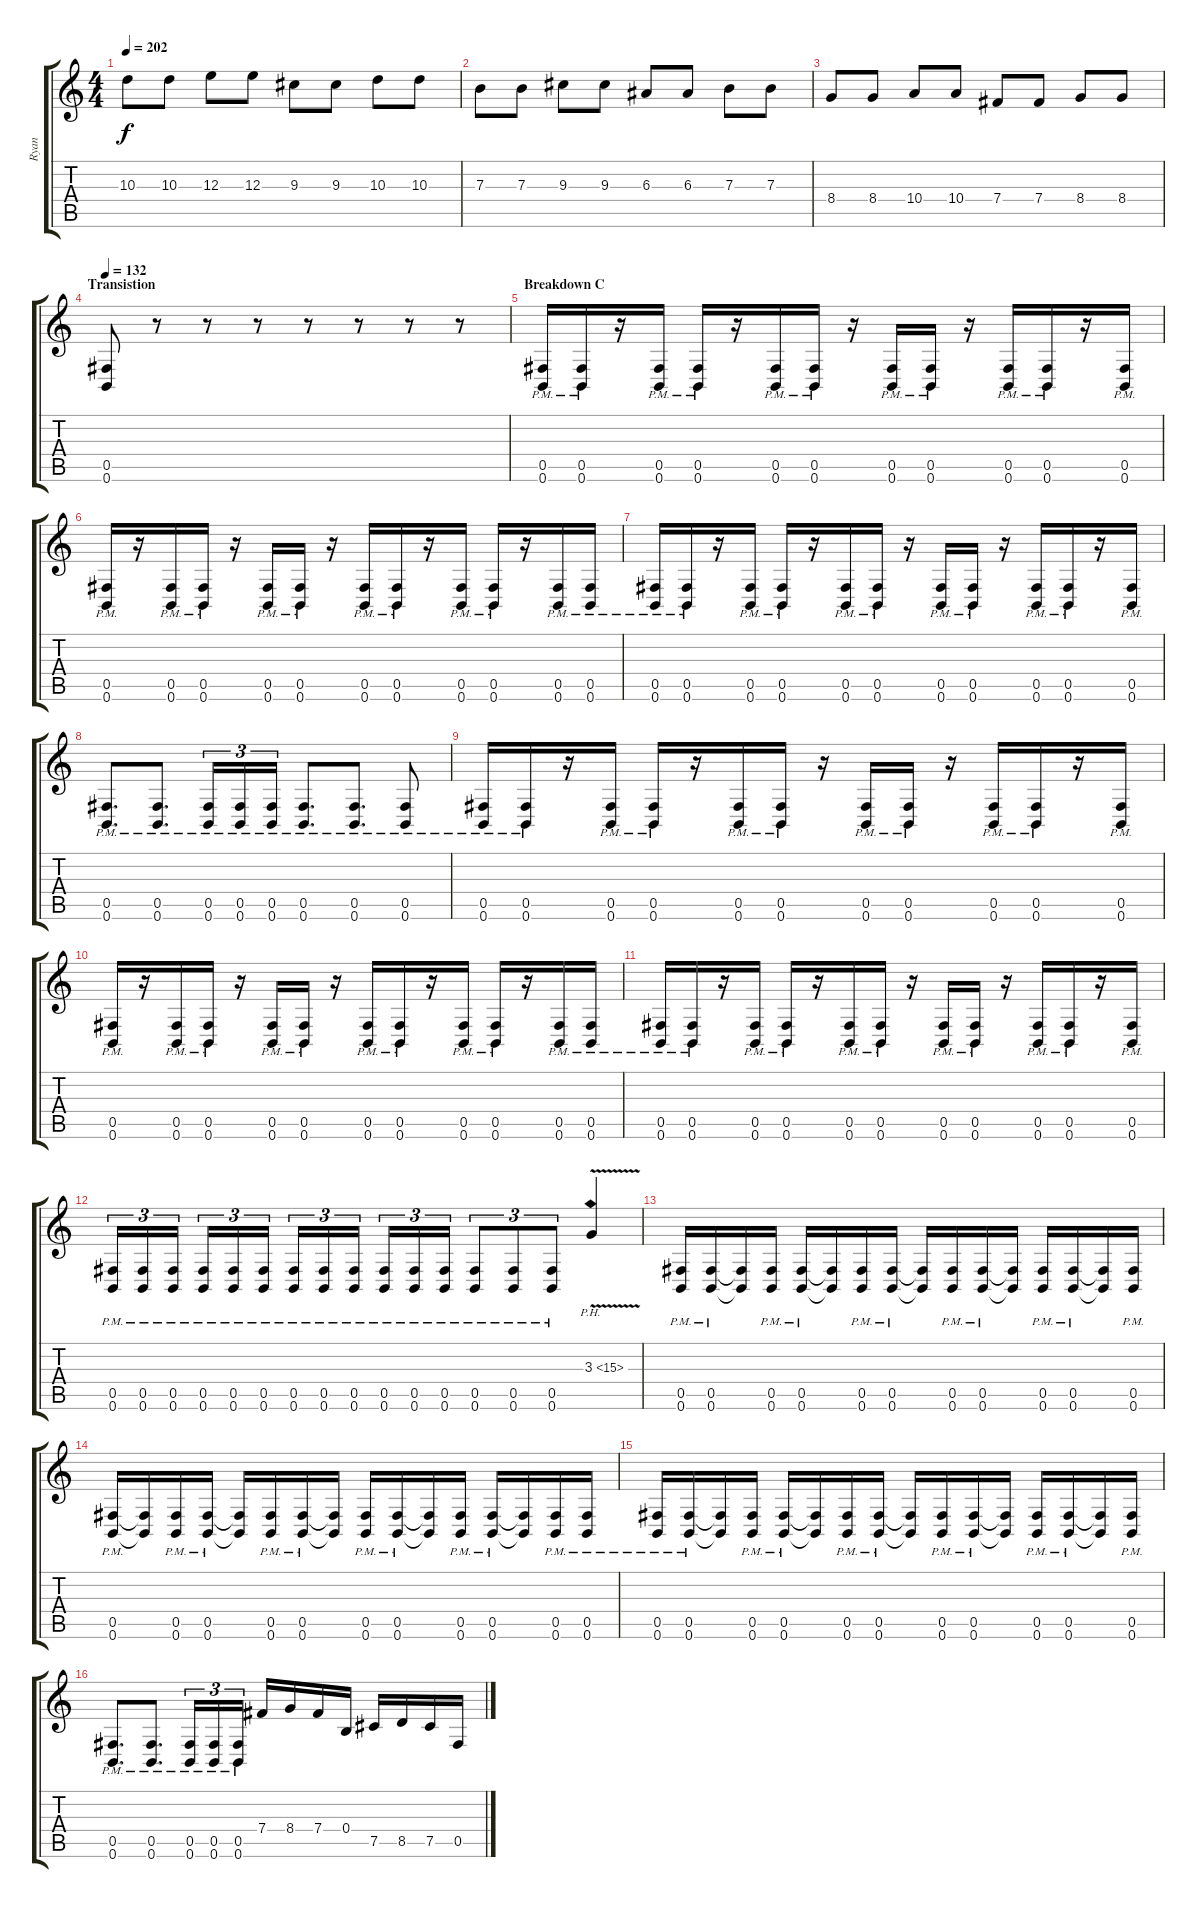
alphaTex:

\track ("Ryan" "Ryan") {instrument distortionguitar}
\staff {score tabs}
\tuning (Db4 Ab3 E3 B2 Gb2 B1) {hide}
\ts (4 4)
\tempo 202
\clef g2
\ks c
10.3.8{dy f} 10.3.8 12.3.8 12.3.8 9.3.8 9.3.8 10.3.8 10.3.8 |
7.3.8 7.3.8 9.3.8 9.3.8 6.3.8 6.3.8 7.3.8 7.3.8 |
8.4.8 8.4.8 10.4.8 10.4.8 7.4.8 7.4.8 8.4.8 8.4.8 |
\section ("" "Transistion ")
\tempo 132
(0.5 0.6).8 r.8 r.8 r.8 r.8 r.8 r.8 r.8 |
\section ("" "Breakdown C")
(0.5{pm} 0.6{pm}).16 (0.5{pm} 0.6{pm}).16 r.16 (0.5{pm} 0.6{pm}).16 (0.5{pm} 0.6{pm}).16 r.16 (0.5{pm} 0.6{pm}).16 (0.5{pm} 0.6{pm}).16 r.16 (0.5{pm} 0.6{pm}).16 (0.5{pm} 0.6{pm}).16 r.16 (0.5{pm} 0.6{pm}).16 (0.5{pm} 0.6{pm}).16 r.16 (0.5{pm} 0.6{pm}).16 |
(0.5{pm} 0.6{pm}).16 r.16 (0.5{pm} 0.6{pm}).16 (0.5{pm} 0.6{pm}).16 r.16 (0.5{pm} 0.6{pm}).16 (0.5{pm} 0.6{pm}).16 r.16 (0.5{pm} 0.6{pm}).16 (0.5{pm} 0.6{pm}).16 r.16 (0.5{pm} 0.6{pm}).16 (0.5{pm} 0.6{pm}).16 r.16 (0.5{pm} 0.6{pm}).16 (0.5{pm} 0.6{pm}).16 |
(0.5{pm} 0.6{pm}).16 (0.5{pm} 0.6{pm}).16 r.16 (0.5{pm} 0.6{pm}).16 (0.5{pm} 0.6{pm}).16 r.16 (0.5{pm} 0.6{pm}).16 (0.5{pm} 0.6{pm}).16 r.16 (0.5{pm} 0.6{pm}).16 (0.5{pm} 0.6{pm}).16 r.16 (0.5{pm} 0.6{pm}).16 (0.5{pm} 0.6{pm}).16 r.16 (0.5{pm} 0.6{pm}).16 |
(0.5{pm} 0.6{pm}).8{d} (0.5{pm} 0.6{pm}).8{d} (0.5{pm} 0.6{pm}).16{tu (3 2)} (0.5{pm} 0.6{pm}).16{tu (3 2)} (0.5{pm} 0.6{pm}).16{tu (3 2)} (0.5{pm} 0.6{pm}).8{d} (0.5{pm} 0.6{pm}).8{d} (0.5{pm} 0.6{pm}).8 |
(0.5{pm} 0.6{pm}).16 (0.5{pm} 0.6{pm}).16 r.16 (0.5{pm} 0.6{pm}).16 (0.5{pm} 0.6{pm}).16 r.16 (0.5{pm} 0.6{pm}).16 (0.5{pm} 0.6{pm}).16 r.16 (0.5{pm} 0.6{pm}).16 (0.5{pm} 0.6{pm}).16 r.16 (0.5{pm} 0.6{pm}).16 (0.5{pm} 0.6{pm}).16 r.16 (0.5{pm} 0.6{pm}).16 |
(0.5{pm} 0.6{pm}).16 r.16 (0.5{pm} 0.6{pm}).16 (0.5{pm} 0.6{pm}).16 r.16 (0.5{pm} 0.6{pm}).16 (0.5{pm} 0.6{pm}).16 r.16 (0.5{pm} 0.6{pm}).16 (0.5{pm} 0.6{pm}).16 r.16 (0.5{pm} 0.6{pm}).16 (0.5{pm} 0.6{pm}).16 r.16 (0.5{pm} 0.6{pm}).16 (0.5{pm} 0.6{pm}).16 |
(0.5{pm} 0.6{pm}).16 (0.5{pm} 0.6{pm}).16 r.16 (0.5{pm} 0.6{pm}).16 (0.5{pm} 0.6{pm}).16 r.16 (0.5{pm} 0.6{pm}).16 (0.5{pm} 0.6{pm}).16 r.16 (0.5{pm} 0.6{pm}).16 (0.5{pm} 0.6{pm}).16 r.16 (0.5{pm} 0.6{pm}).16 (0.5{pm} 0.6{pm}).16 r.16 (0.5{pm} 0.6{pm}).16 |
(0.5{pm} 0.6{pm}).16{tu (3 2)} (0.5{pm} 0.6{pm}).16{tu (3 2)} (0.5{pm} 0.6{pm}).16{tu (3 2)} (0.5{pm} 0.6{pm}).16{tu (3 2)} (0.5{pm} 0.6{pm}).16{tu (3 2)} (0.5{pm} 0.6{pm}).16{tu (3 2)} (0.5{pm} 0.6{pm}).16{tu (3 2)} (0.5{pm} 0.6{pm}).16{tu (3 2)} (0.5{pm} 0.6{pm}).16{tu (3 2)} (0.5{pm} 0.6{pm}).16{tu (3 2)} (0.5{pm} 0.6{pm}).16{tu (3 2)} (0.5{pm} 0.6{pm}).16{tu (3 2)} (0.5{pm} 0.6{pm}).8{tu (3 2)} (0.5{pm} 0.6{pm}).8{tu (3 2)} (0.5{pm} 0.6{pm}).8{tu (3 2)} 3.3{ph 12 v}.4 |
(0.5{pm} 0.6{pm}).16 (0.5{pm} 0.6{pm}).16 (0.5{t} 0.6{t}).16 (0.5{pm} 0.6{pm}).16 (0.5{pm} 0.6{pm}).16 (0.5{t} 0.6{t}).16 (0.5{pm} 0.6{pm}).16 (0.5{pm} 0.6{pm}).16 (0.5{t} 0.6{t}).16 (0.5{pm} 0.6{pm}).16 (0.5{pm} 0.6{pm}).16 (0.5{t} 0.6{t}).16 (0.5{pm} 0.6{pm}).16 (0.5{pm} 0.6{pm}).16 (0.5{t} 0.6{t}).16 (0.5{pm} 0.6{pm}).16 |
(0.5{pm} 0.6{pm}).16 (0.5{t} 0.6{t}).16 (0.5{pm} 0.6{pm}).16 (0.5{pm} 0.6{pm}).16 (0.5{t} 0.6{t}).16 (0.5{pm} 0.6{pm}).16 (0.5{pm} 0.6{pm}).16 (0.5{t} 0.6{t}).16 (0.5{pm} 0.6{pm}).16 (0.5{pm} 0.6{pm}).16 (0.5{t} 0.6{t}).16 (0.5{pm} 0.6{pm}).16 (0.5{pm} 0.6{pm}).16 (0.5{t} 0.6{t}).16 (0.5{pm} 0.6{pm}).16 (0.5{pm} 0.6{pm}).16 |
(0.5{pm} 0.6{pm}).16 (0.5{pm} 0.6{pm}).16 (0.5{t} 0.6{t}).16 (0.5{pm} 0.6{pm}).16 (0.5{pm} 0.6{pm}).16 (0.5{t} 0.6{t}).16 (0.5{pm} 0.6{pm}).16 (0.5{pm} 0.6{pm}).16 (0.5{t} 0.6{t}).16 (0.5{pm} 0.6{pm}).16 (0.5{pm} 0.6{pm}).16 (0.5{t} 0.6{t}).16 (0.5{pm} 0.6{pm}).16 (0.5{pm} 0.6{pm}).16 (0.5{t} 0.6{t}).16 (0.5{pm} 0.6{pm}).16 |
(0.5{pm} 0.6{pm}).8{d} (0.5{pm} 0.6{pm}).8{d} (0.5{pm} 0.6{pm}).16{tu (3 2)} (0.5{pm} 0.6{pm}).16{tu (3 2)} (0.5{pm} 0.6{pm}).16{tu (3 2)} 7.4.16 8.4.16 7.4.16 0.4.16 7.5.16 8.5.16 7.5.16 0.5.16
